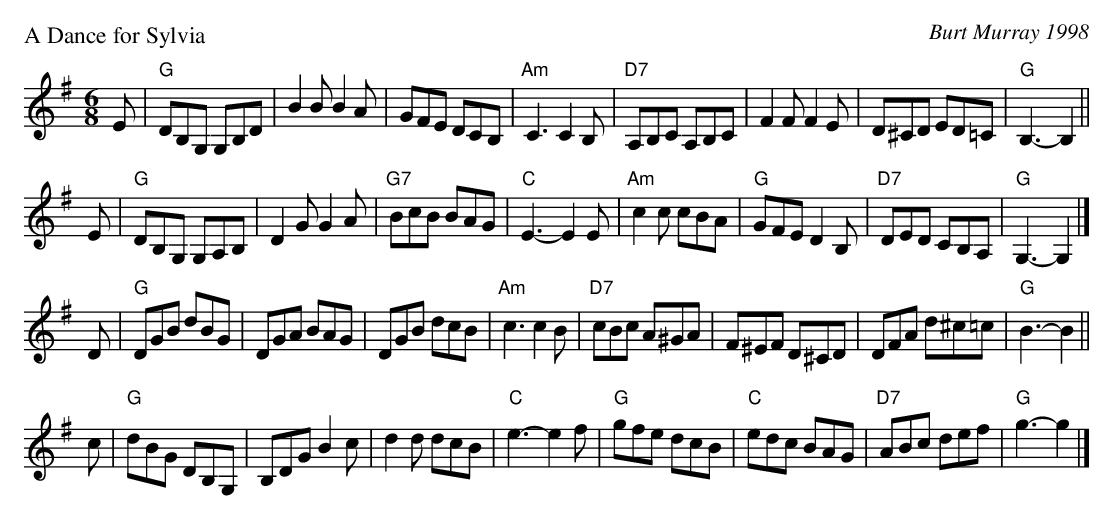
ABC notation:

X:1
P: A Dance for Sylvia
C: Burt Murray 1998
M: 6/8
L: 1/8
K: G
E \
| "G"DB,G, G,B,D \
| B2B B2A \
| GFE DCB, \
| "Am"C3 C2B, \
| "D7"A,B,C A,B,C \
| F2F F2E \
| D^CD ED=C \
| "G"B,3- B,2 ||
E \
| "G"DB,G, G,A,B, \
| D2G G2A \
| "G7"BcB BAG \
| "C"E3- E2E \
| "Am"c2c cBA \
| "G"GFE D2B, \
| "D7"DED CB,A, \
| "G"G,3- G,2 |]
D \
| "G"DGB dBG \
| DGA BAG \
| DGB dcB \
| "Am"c3 c2B \
| "D7"cBc A^GA \
| F^EF D^CD \
| DFA d^c=c \
| "G"B3- B2 ||
c \
| "G"dBG DB,G, \
| B,DG B2c \
| d2d dcB \
| "C"e3- e2f \
| "G"gfe dcB \
| "C"edc BAG \
| "D7"ABc def \
| "G"g3- g2 |]
